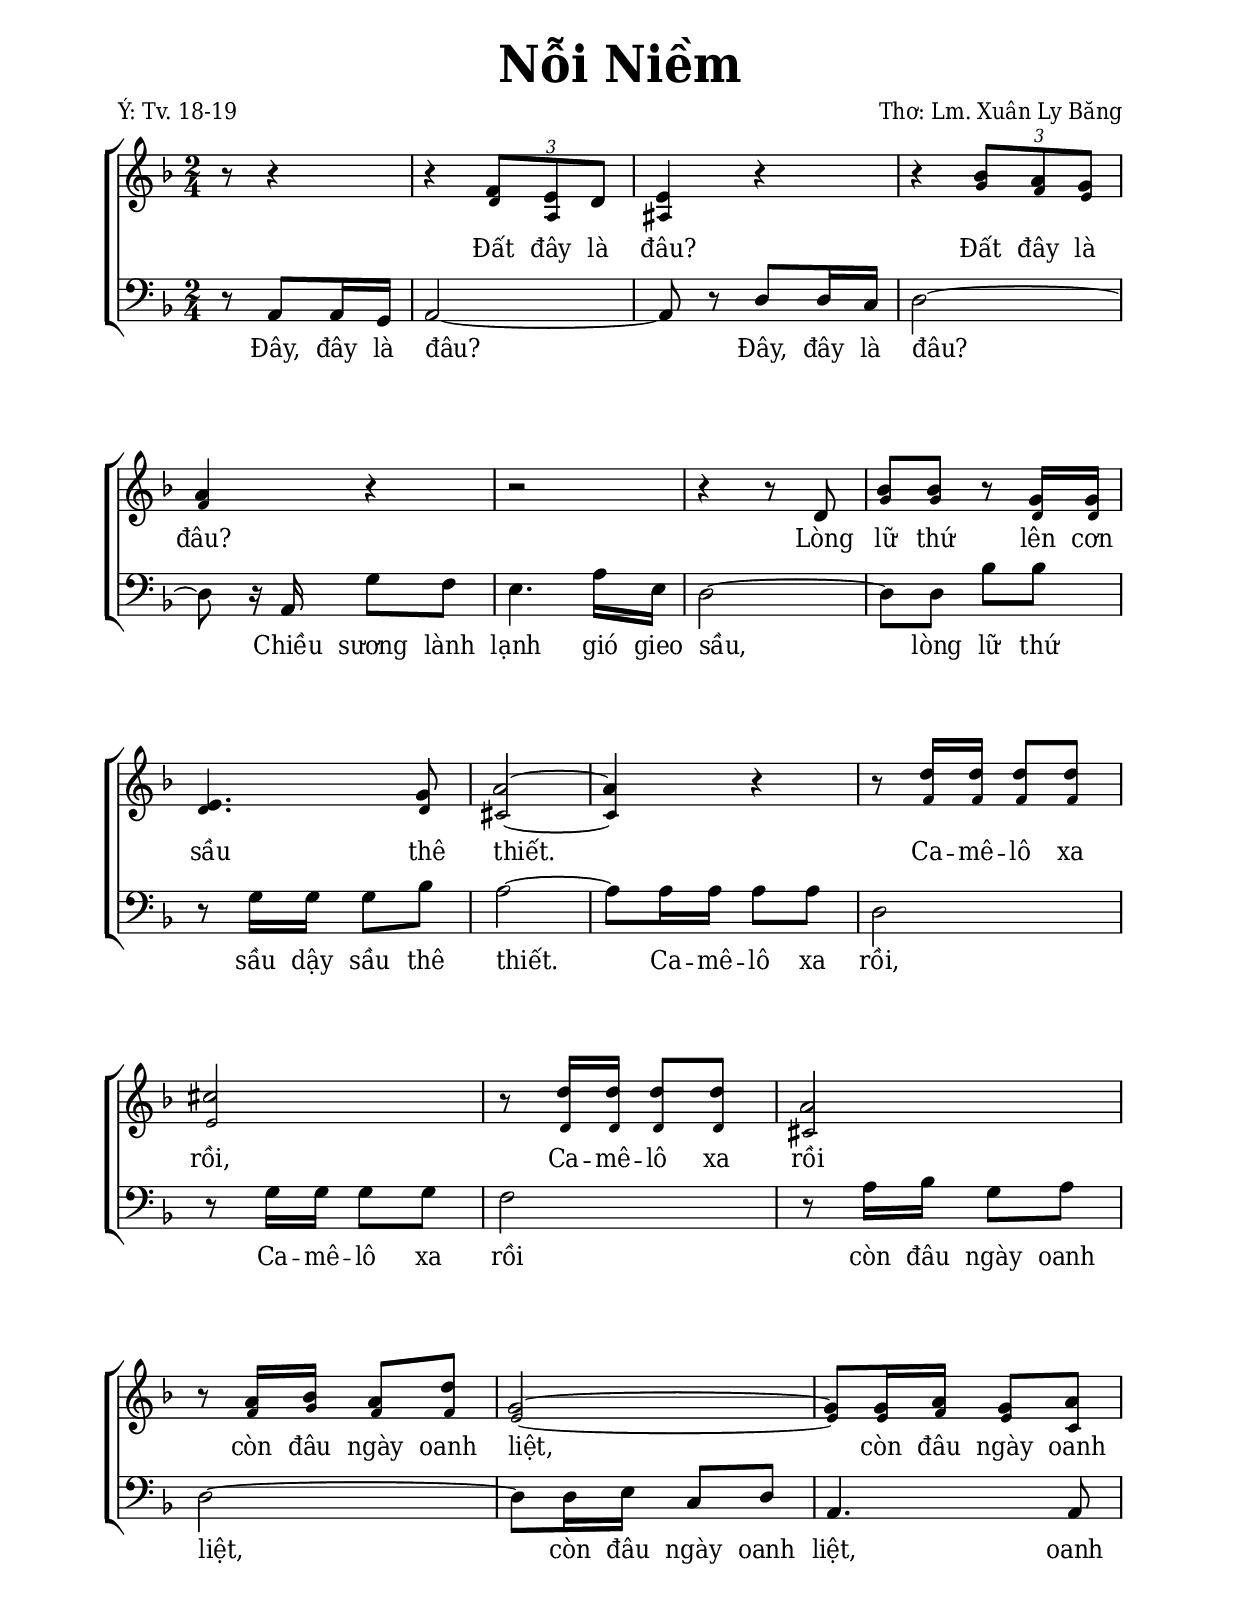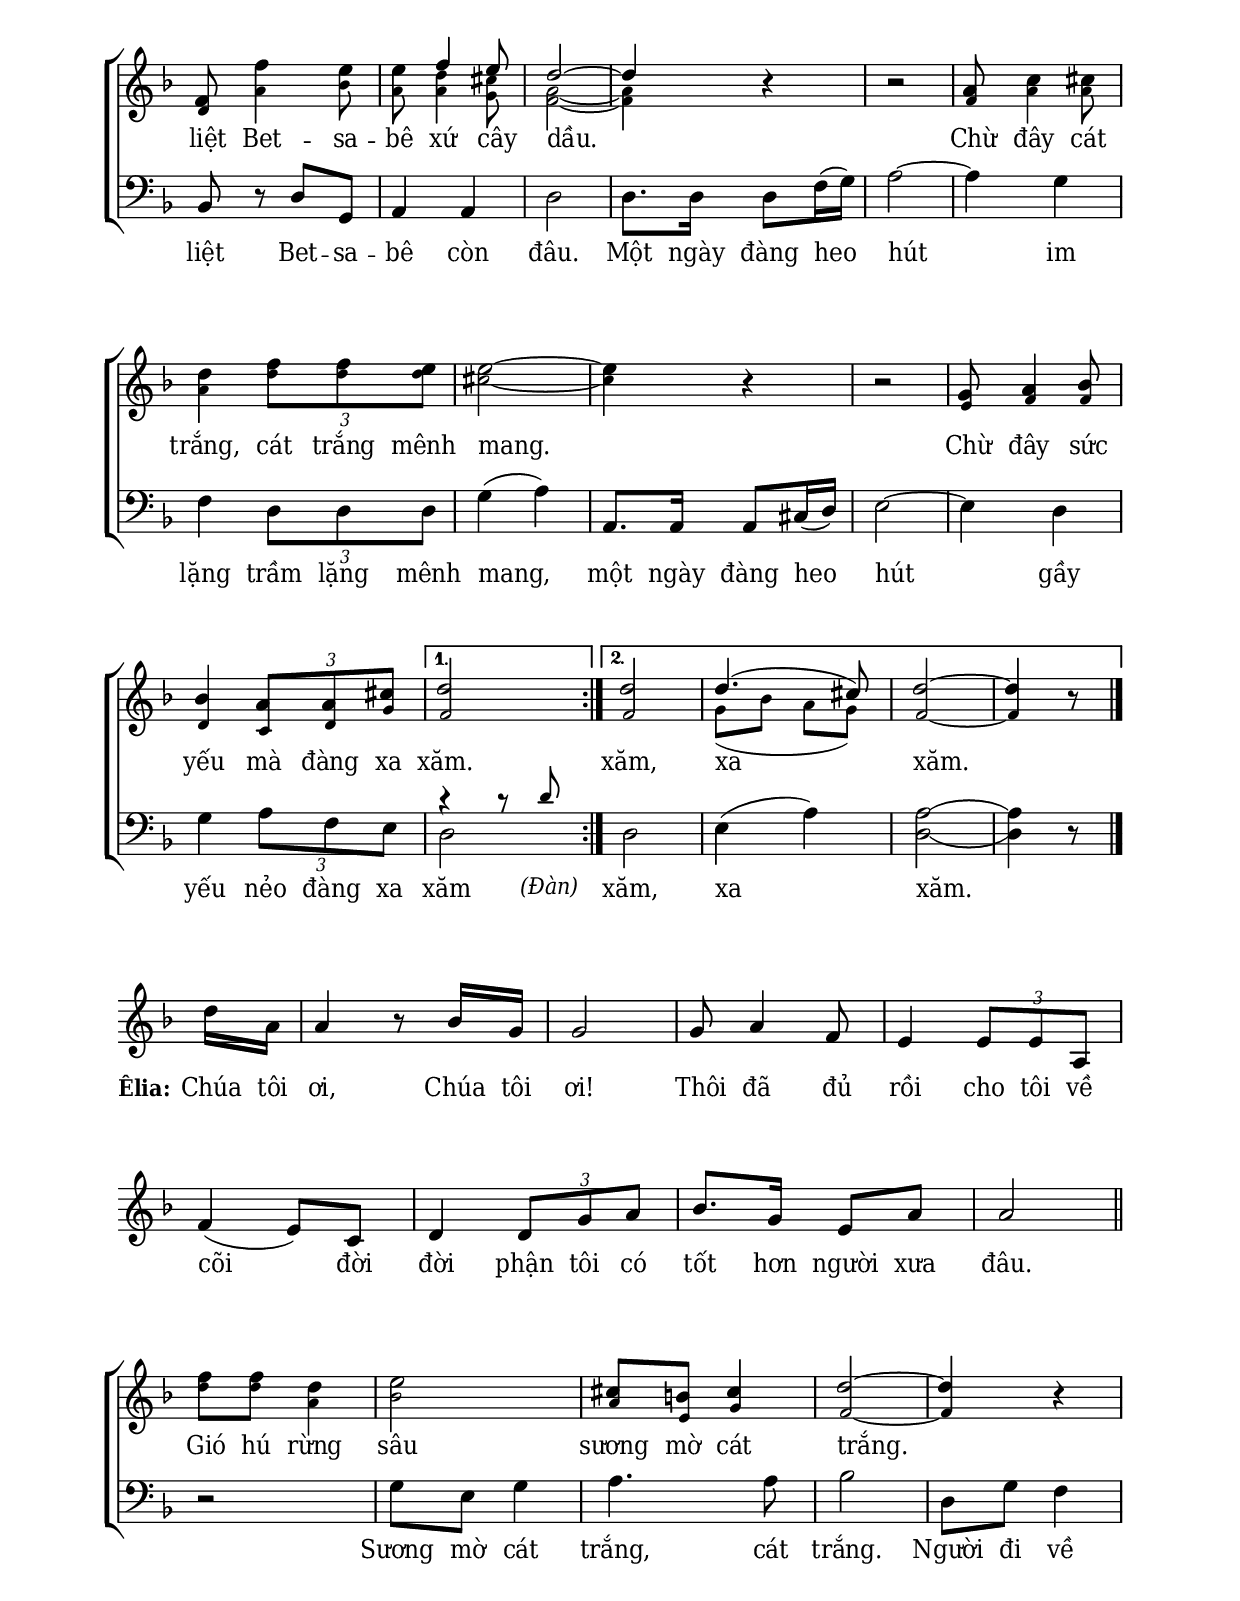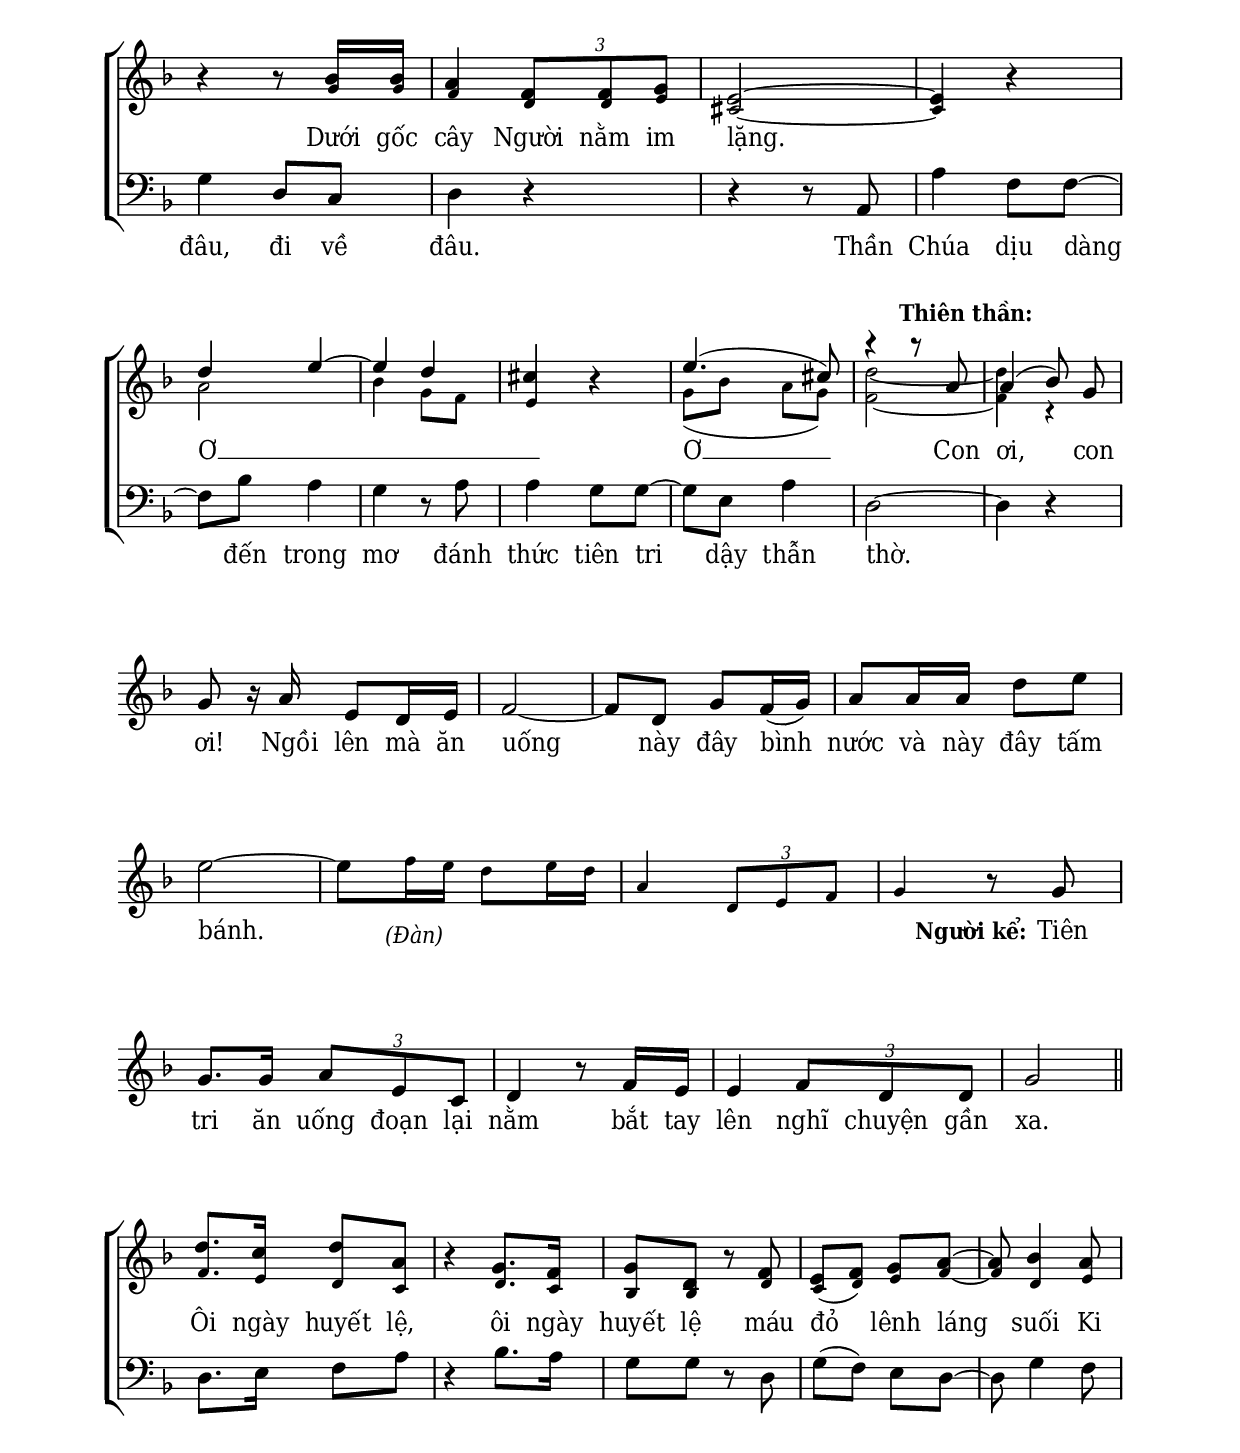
% Cài đặt chung\
\version "2.22.1"
\include "english.ly"

\header {
  title = \markup { \fontsize #3 "Nỗi Niềm" }
  composer = "Thơ: Lm. Xuân Ly Băng"
  poet = "Ý: Tv. 18-19"
  %arranger = "Lm. Kim Long"
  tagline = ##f
}

% Nhạc phiên khúc
nhacPhienKhucSopMot = \relative c' {
  \repeat volta 2 {
  %intro
  
  \partial 4. r8 r4 |
  r \tuplet 3/2 { f8 e d } |
  e4 r |
  r \tuplet 3/2 { bf'8 a g } |
  a4 r |
  r2
  r4 r8 d, |
  bf' bf r g16 g |
  e4. g8 |
  a2 ~ |
  a4 r |
  r8 d16 d d8 d |
  cs2 |
  r8 d16 d d8 d |
  a2 |
  r8 a16 bf a8 d |
  g,2 ~ |
  g8 g16 a g8 a |
  f f'4 e8 |
  e f4 e8 |
  d2 ~ |
  d4 r |
  r2
  a8 c4 cs8 |
  d4 \tuplet 3/2 { f8 f e } |
  e2 ~ |
  e4 r |
  r2
  g,8 a4 bf8 |
  bf4 \tuplet 3/2 { a8 a cs } |
  }
  \alternative {
    {
      d2
    }
    {
      d2 |
      d4. (cs8) |
      d2 ~ |
      d4 r8 \bar "|."
    }
  }
  \break
  
  \partial 8 d16 a |
  a4 r8 bf16 g |
  g2 |
  g8 a4 f8 |
  e4 \tuplet 3/2 { e8 e a, } |
  f'4 (e8) c |
  d4 \tuplet 3/2 { d8 g a } |
  bf8. g16 e8 a |
  a2 \bar "||" \break
  
  f'8 f d4 |
  e2 |
  cs8 b! cs4 |
  d2 ~ |
  d4 r |
  r4 r8 bf16 bf |
  a4 \tuplet 3/2 { f8 f g } |
  e2 ~ |
  e4 r |
  d' e ~ |
  e d |
  cs r |
  e4. (	cs8) |
  r4 r8 a
  ^\markup { \raise #3.3 \halign #-0.3 \bold "Thiên thần:" }
  |
  a4 (bf8) g | \break
  
  g8 r16 a e8 d16 e |
  f2 ~ |
  f8 d g f16 (g) |
  a8 a16 a d8 e |
  e2 ~ |
  e8
  
  \override NoteHead.font-size = #-2
  f16
  _\markup { \lower #3.3 \halign #-0.3 \italic "(Đàn)" }
  e d8 e16 d |
  a4 \tuplet 3/2 { d,8 e f } |
  g4 r8
  
  \revert NoteHead.font-size
  g |
  g8. g16 \tuplet 3/2 { a8 e c } |
  d4 r8 f16 e |
  e4 \tuplet 3/2 { f8 d d } |
  g2 \bar "||" \break
  
  d'8. c16 d8 a |
  r4 g8. f16 |
  g8 d r f |
  e (f) g a ~ |
  a bf4 a8 |
  
}

nhacPhienKhucAltoMot = \relative c' {
  %intro
  
  \partial 4. r8 r4 |
  r \tuplet 3/2 { d8 a d } |
  as4 r |
  r \tuplet 3/2 { g'8 f e } |
  f4 r |
  r2
  r4 r8 d |
  g g r d16 d |
  d4. d8 |
  cs2 ~ |
  cs4 r |
  r8 f16 f f8 f |
  e2 |
  r8 d16 d d8 d |
  cs2 |
  r8 f16 g f8 f |
  e2 ~ |
  e8 e16 f e8 c |
  d a'4 bf8 |
  a <d a>4 <cs g>8 |
  <a f>2 ~ |
  <a f>4 r |
  r2
  f8 a4 a8 |
  a4 \tuplet 3/2 { d8 d d } |
  cs2 ~ |
  cs4 r |
  r2
  e,8 f4 f8 |
  d4 \tuplet 3/2 { c8 d g } |
  
  f2
  
  f2 |
  g8 (bf a g) |
  f2 ~ |
  f4 r8
  
  \skip 8
  \repeat unfold 8 { \skip 2 }
  d'8 d a4 |
  bf2 |
  a8 e g4 |
  f2 ~ |
  f4 r |
  r r8 g16 g |
  f4 \tuplet 3/2 { d8 d e } |
  cs2 ~ |
  cs4 r |
  a'2 |
  bf4 g8 f |
  e4 r |
  g8 (bf a g) |
  <d' f,>2 ~ |
  <d f,>4 r |
  
  \repeat unfold 12 { \skip 2 }
  
  f,8. e16 d8 c |
  r4 d8. c16 |
  bf8 bf r d |
  c (d) e f ~ |
  f d4 e8 |
  
}

nhacPhienKhucBasMot = \relative c {
  %intro
  
  \partial 4. r8 a a16 g |
  a2 ~ |
  a8 r d d16 c |
  d2 ~ |
  d8 r16 a g'8 f |
  e4. a16 e |
  d2 ~ |
  d8 d bf' bf |
  r g16 g g8 bf |
  a2 ~ |
  a8 a16 a a8 a |
  d,2 |
  r8 g16 g g8 g |
  f2 |
  r8 a16 bf g8 a |
  d,2 ~ |
  d8 d16 e c8 d |
  a4. a8 |
  bf r d g, |
  a4 a |
  d2 |
  d8. d16 d8 f16 (g) |
  a2 ~ |
  a4 g |
  f \tuplet 3/2 { d8 d d } |
  g4 (a) |
  a,8. a16 a8 cs16 (d) |
  e2 ~ |
  e4 d |
  g \tuplet 3/2 { a8 f e } |
  <<
    {
      \voiceTwo
      d2
    }
    \new Voice {
      \voiceOne
      \override NoteHead.font-size = #-2
      r4 r8 d'
      _\markup { \lower #3.3 \halign #-0.3 \italic "(Đàn)" }
    }
  >>
  \oneVoice
  d,2 |
  e4 ^(a) |
  <a\=1^( d,\=2_(>2 |
  <a\=1) d,\=2)>4 d,8\rest
  
  \stemNeutral
  \skip 8
  \repeat unfold 8 { \skip 2 }
  d2\rest
  g8 e g4 |
  a4. a8 |
  bf2 |
  d,8 g f4 |
  g4 d8 c |
  d4 r4 |
  r r8 a |
  a'4 f8 f ~ |
  f bf a4 |
  g r8 a |
  a4 g8 g ~ |
  g e a4 |
  d,2 ~ |
  d4 r |
  
  \repeat unfold 12 { \skip 2 }
  
  d8. e16 f8 a |
  r4 bf8. a16 |
  g8 g r d |
  g (f) e d ~ |
  d g4 f8 |
  
}

% Lời phiên khúc
loiPhienKhucSopMot = \lyrics {
  Đất đây là đâu?
  Đất đây là đâu?
  Lòng lữ thứ lên cơn sầu thê thiết.
  Ca -- mê -- lô xa rồi,
  Ca -- mê -- lô xa rồi
  còn đâu ngày oanh liệt,
  còn đâu ngày oanh liệt
  Bet -- sa -- bê xứ cây dầu.
  Chừ đây cát trắng,
  cát trắng mênh mang.
  Chừ đây sức yếu mà đàng xa xăm.
  
  xăm, xa xăm.
  
  \set stanza = "Êlia:"
  Chúa tôi ơi, Chúa tôi ơi!
  Thôi đã đủ rồi cho tôi về cõi đời
  đời phận tôi có tốt hơn người xưa đâu.
  Gió hú rừng sâu sương mờ cát trắng.
  Dưới gốc cây Người nằm im lặng.
  Ơ __ _ _ _ Ơ __ 
  Con ơi, con ơi!
  Ngồi lên mà ăn uống
  này đây bình nước và này đây tấm bánh.
  
  \repeat unfold 10 { _ }
  \set stanza = "Người kể:"
  Tiên tri ăn uống đoạn lại nằm
  bắt tay lên nghĩ chuyện gần xa.
  
  Ôi ngày huyết lệ,
  ôi ngày huyết lệ máu đỏ lênh láng suối Ki -- sông.
  
}

loiPhienKhucBasMot = \lyrics {
  Đây, đây là đâu?
  Đây, đây là đâu?
  Chiều sương lành lạnh gió gieo sầu,
  lòng lữ thứ sầu dậy sầu thê thiết.
  Ca -- mê -- lô xa rồi,
  Ca -- mê -- lô xa rồi
  còn đâu ngày oanh liệt,
  còn đâu ngày oanh liệt,
  oanh liệt Bet -- sa -- bê còn đâu.
  Một ngày đàng heo hút im lặng
  trầm lặng mênh mang,
  một ngày đàng heo hút gầy yếu nẻo đàng xa xăm
  
  xăm, xa xăm.
  
  Sương mờ cát trắng,
  cát trắng.
  Người đi về đâu, đi về đâu.
  Thần Chúa dịu dàng đến trong mơ
  đánh thức tiên tri dậy thẫn thờ.
}


% Dàn trang
\paper {
  #(set-paper-size "a4")
  top-margin = 15\mm
  bottom-margin = 20\mm
  left-margin = 20\mm
  right-margin = 20\mm
  indent = #0
  #(define fonts
	 (make-pango-font-tree "Deja Vu Serif Condensed"
	 		       "Deja Vu Serif Condensed"
			       "Deja Vu Serif Condensed"
			       (/ 20 20)))
  print-page-number = ##f
}

TongNhip = {
  \key f \major \time 2/4
  \set Timing.beamExceptions = #'()
  \set Timing.baseMoment = #(ly:make-moment 1/4)
}

% Đổi kích thước nốt cho bè phụ
notBePhu =
#(define-music-function (font-size music) (number? ly:music?)
   (for-some-music
     (lambda (m)
       (if (music-is-of-type? m 'rhythmic-event)
           (begin
             (set! (ly:music-property m 'tweaks)
                   (cons `(font-size . ,font-size)
                         (ly:music-property m 'tweaks)))
             #t)
           #f))
     music)
   music)

\score {
  \new ChoirStaff <<
    \new Staff \with {
        \consists "Merge_rests_engraver"
        printPartCombineTexts = ##f
      }
      <<
      \new Voice \TongNhip \partCombine
            \nhacPhienKhucSopMot
            \notBePhu -2 { \nhacPhienKhucAltoMot }
      \new NullVoice = nhacThamChieuSopMot \nhacPhienKhucSopMot
      \new Lyrics \lyricsto nhacThamChieuSopMot \loiPhienKhucSopMot
    >>
    \new Staff <<
        \new Voice = "beBas" {
          \clef bass \TongNhip \nhacPhienKhucBasMot
        }
        \new Lyrics \lyricsto beBas \loiPhienKhucBasMot
      >>
  >>
  \layout {
    %\override Lyrics.LyricText.font-size = #+2
    \override Lyrics.LyricSpace.minimum-distance = #1.5
    \override Score.BarNumber.break-visibility = ##(#f #f #f)
    \override LyricHyphen.minimum-distance = #1.5
    \context {
      \Staff \RemoveEmptyStaves
      \override VerticalAxisGroup.remove-first = ##t
    }
  }
}
